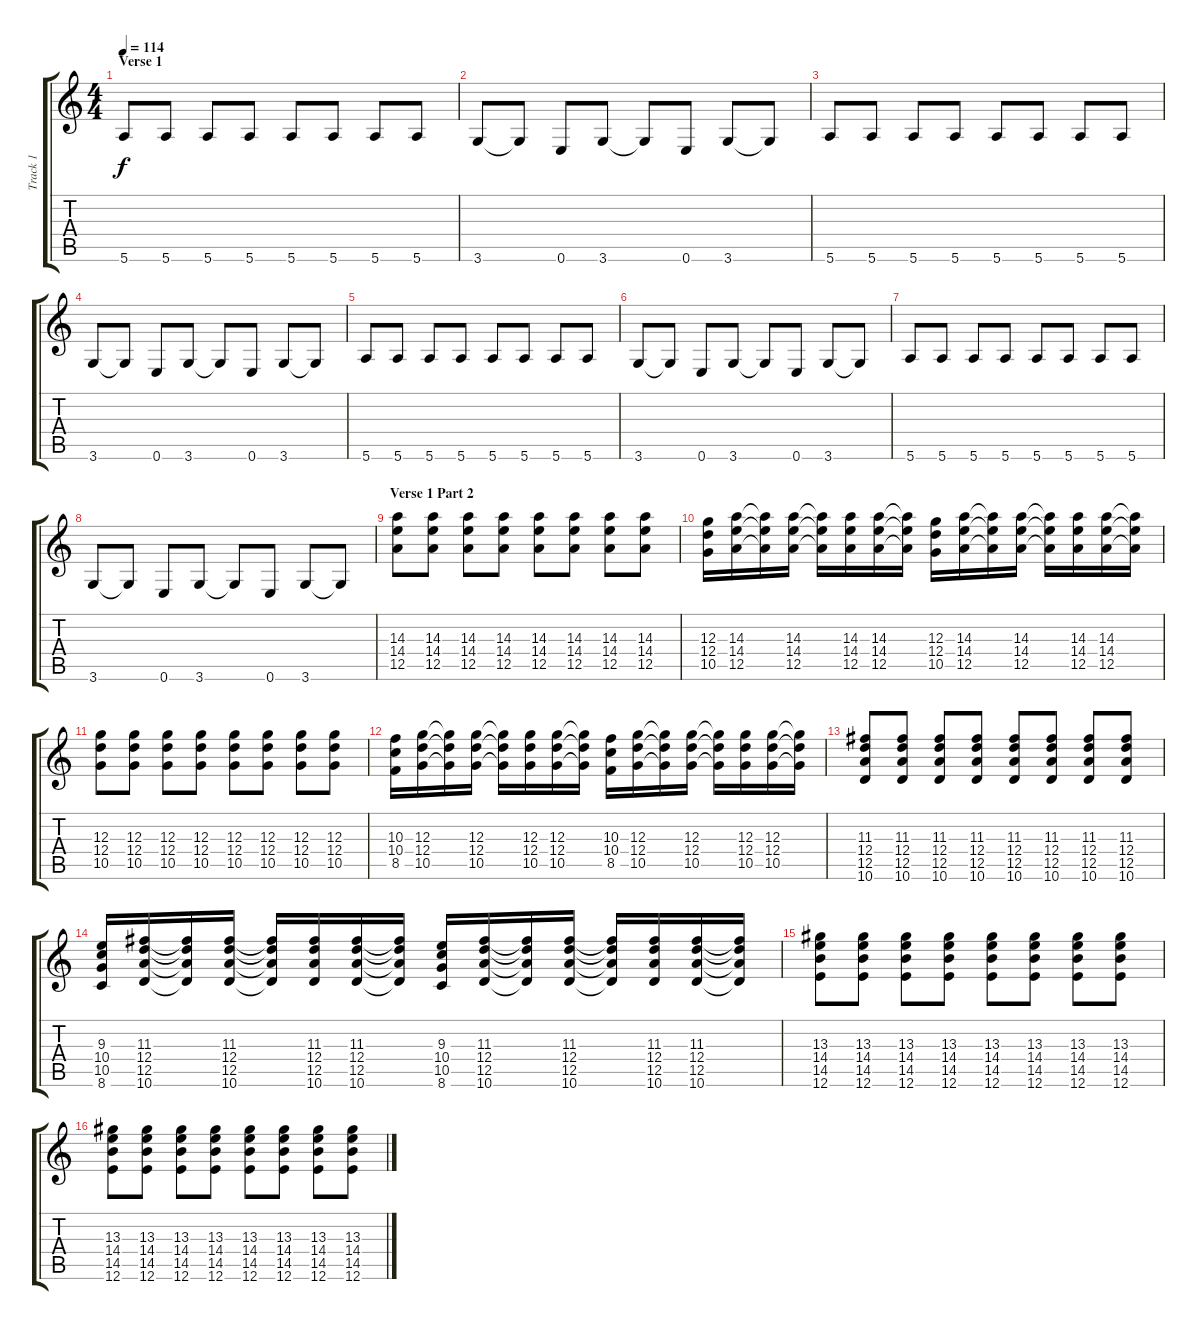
\track ("Track 1" "Track 1") {instrument distortionguitar}
\staff {score tabs}
\tuning (E4 B3 G3 D3 A2 E2) {hide}
\ts (4 4)
\section ("" "Verse 1")
\tempo 114
\clef g2
\ks c
5.6.8{dy f volume 11} 5.6.8 5.6.8 5.6.8 5.6.8 5.6.8 5.6.8 5.6.8 |
3.6.8 3.6{t}.8 0.6.8 3.6.8 3.6{t}.8 0.6.8 3.6.8 3.6{t}.8 |
5.6.8 5.6.8 5.6.8 5.6.8 5.6.8 5.6.8 5.6.8 5.6.8 |
3.6.8 3.6{t}.8 0.6.8 3.6.8 3.6{t}.8 0.6.8 3.6.8 3.6{t}.8 |
5.6.8 5.6.8 5.6.8 5.6.8 5.6.8 5.6.8 5.6.8 5.6.8 |
3.6.8 3.6{t}.8 0.6.8 3.6.8 3.6{t}.8 0.6.8 3.6.8 3.6{t}.8 |
5.6.8 5.6.8 5.6.8 5.6.8 5.6.8 5.6.8 5.6.8 5.6.8 |
3.6.8 3.6{t}.8 0.6.8 3.6.8 3.6{t}.8 0.6.8 3.6.8 3.6{t}.8 |
\section ("" "Verse 1 Part 2")
(14.3 14.4 12.5).8 (14.3 14.4 12.5).8 (14.3 14.4 12.5).8 (14.3 14.4 12.5).8 (14.3 14.4 12.5).8 (14.3 14.4 12.5).8 (14.3 14.4 12.5).8 (14.3 14.4 12.5).8 |
(12.3 12.4 10.5).16 (14.3 14.4 12.5).16 (14.3{t} 14.4{t} 12.5{t}).16 (14.3 14.4 12.5).16 (14.3{t} 14.4{t} 12.5{t}).16 (14.3 14.4 12.5).16 (14.3 14.4 12.5).16 (14.3{t} 14.4{t} 12.5{t}).16 (12.3 12.4 10.5).16 (14.3 14.4 12.5).16 (14.3{t} 14.4{t} 12.5{t}).16 (14.3 14.4 12.5).16 (14.3{t} 14.4{t} 12.5{t}).16 (14.3 14.4 12.5).16 (14.3 14.4 12.5).16 (14.3{t} 14.4{t} 12.5{t}).16 |
(12.3 12.4 10.5).8 (12.3 12.4 10.5).8 (12.3 12.4 10.5).8 (12.3 12.4 10.5).8 (12.3 12.4 10.5).8 (12.3 12.4 10.5).8 (12.3 12.4 10.5).8 (12.3 12.4 10.5).8 |
(10.3 10.4 8.5).16 (12.3 12.4 10.5).16 (12.3{t} 12.4{t} 10.5{t}).16 (12.3 12.4 10.5).16 (12.3{t} 12.4{t} 10.5{t}).16 (12.3 12.4 10.5).16 (12.3 12.4 10.5).16 (12.3{t} 12.4{t} 10.5{t}).16 (10.3 10.4 8.5).16 (12.3 12.4 10.5).16 (12.3{t} 12.4{t} 10.5{t}).16 (12.3 12.4 10.5).16 (12.3{t} 12.4{t} 10.5{t}).16 (12.3 12.4 10.5).16 (12.3 12.4 10.5).16 (12.3{t} 12.4{t} 10.5{t}).16 |
(11.3 12.4 12.5 10.6).8 (11.3 12.4 12.5 10.6).8 (11.3 12.4 12.5 10.6).8 (11.3 12.4 12.5 10.6).8 (11.3 12.4 12.5 10.6).8 (11.3 12.4 12.5 10.6).8 (11.3 12.4 12.5 10.6).8 (11.3 12.4 12.5 10.6).8 |
(9.3 10.4 10.5 8.6).16 (11.3 12.4 12.5 10.6).16 (11.3{t} 12.4{t} 12.5{t} 10.6{t}).16 (11.3 12.4 12.5 10.6).16 (11.3{t} 12.4{t} 12.5{t} 10.6{t}).16 (11.3 12.4 12.5 10.6).16 (11.3 12.4 12.5 10.6).16 (11.3{t} 12.4{t} 12.5{t} 10.6{t}).16 (9.3 10.4 10.5 8.6).16 (11.3 12.4 12.5 10.6).16 (11.3{t} 12.4{t} 12.5{t} 10.6{t}).16 (11.3 12.4 12.5 10.6).16 (11.3{t} 12.4{t} 12.5{t} 10.6{t}).16 (11.3 12.4 12.5 10.6).16 (11.3 12.4 12.5 10.6).16 (11.3{t} 12.4{t} 12.5{t} 10.6{t}).16 |
(13.3 14.4 14.5 12.6).8 (13.3 14.4 14.5 12.6).8 (13.3 14.4 14.5 12.6).8 (13.3 14.4 14.5 12.6).8 (13.3 14.4 14.5 12.6).8 (13.3 14.4 14.5 12.6).8 (13.3 14.4 14.5 12.6).8 (13.3 14.4 14.5 12.6).8 |
(13.3 14.4 14.5 12.6).8 (13.3 14.4 14.5 12.6).8 (13.3 14.4 14.5 12.6).8 (13.3 14.4 14.5 12.6).8 (13.3 14.4 14.5 12.6).8 (13.3 14.4 14.5 12.6).8 (13.3 14.4 14.5 12.6).8 (13.3 14.4 14.5 12.6).8
